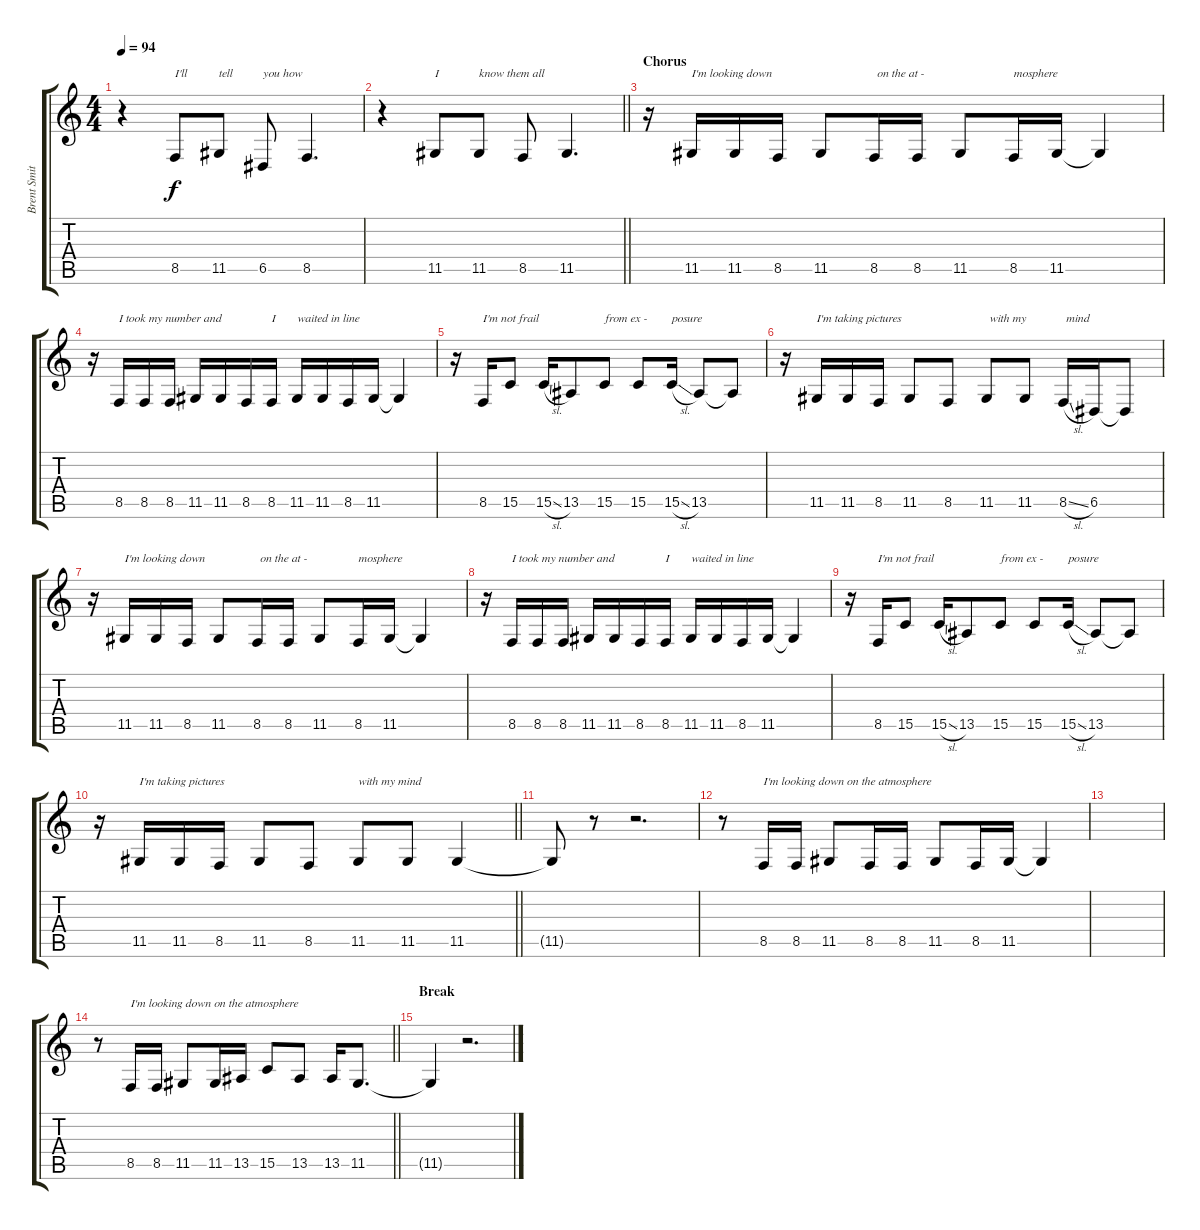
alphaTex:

\track ("Brent Smith" "Brent Smit") {instrument lead2sawtooth}
\staff {score tabs}
\tuning (E4 B3 G3 D3 A2 D2) {hide}
\ts (4 4)
\tempo 94
\clef g2
\ks c
r.4{dy f} 8.5.8{txt "I'll"} 11.5.8{txt "tell"} 6.5.8{txt "you how"} 8.5.4{d} |
\barLineRight lightlight
r.4 11.5.8{txt "I"} 11.5.8{txt "know them all"} 8.5.8 11.5.4{d} |
\section ("" "Chorus")
r.16 11.5.16{txt "I'm looking down"} 11.5.16 8.5.16 11.5.8 8.5.16{txt " on the at -"} 8.5.16 11.5.8 8.5.16{txt "mosphere"} 11.5.16 11.5{t}.4 |
r.16 8.5.16{txt "I took my number and"} 8.5.16 8.5.16 11.5.16 11.5.16 8.5.16 8.5.16{txt "I"} 11.5.16{txt "waited in line"} 11.5.16 8.5.16 11.5.16 11.5{t}.4 |
r.16 8.5.16{txt "I'm not frail "} 15.5.8 15.5{sl}.16 13.5.8 15.5.8{txt "from ex -"} 15.5.8 15.5{sl}.16{txt "posure"} 13.5.8 13.5{t}.8 |
r.16 11.5.16{txt "I'm taking pictures"} 11.5.16 8.5.16 11.5.8 8.5.8 11.5.8{txt " with my"} 11.5.8 8.5{sl}.16{txt " mind"} 6.5.16 6.5{t}.8 |
r.16 11.5.16{txt "I'm looking down"} 11.5.16 8.5.16 11.5.8 8.5.16{txt " on the at -"} 8.5.16 11.5.8 8.5.16{txt "mosphere"} 11.5.16 11.5{t}.4 |
r.16 8.5.16{txt "I took my number and"} 8.5.16 8.5.16 11.5.16 11.5.16 8.5.16 8.5.16{txt "I"} 11.5.16{txt "waited in line"} 11.5.16 8.5.16 11.5.16 11.5{t}.4 |
r.16 8.5.16{txt "I'm not frail "} 15.5.8 15.5{sl}.16 13.5.8 15.5.8{txt "from ex -"} 15.5.8 15.5{sl}.16{txt "posure"} 13.5.8 13.5{t}.8 |
\barLineRight lightlight
r.16 11.5.16{txt "I'm taking pictures"} 11.5.16 8.5.16 11.5.8 8.5.8 11.5.8{txt "with my mind"} 11.5.8 11.5.4 |
\section ("" "")
11.5{t}.8 r.8 r.2{d} |
r.8 8.5.16{txt "I'm looking down on the atmosphere"} 8.5.16 11.5.8 8.5.16 8.5.16 11.5.8 8.5.16 11.5.16 11.5{t}.4 |
|
\barLineRight lightlight
r.8 8.5.16{txt "I'm looking down on the atmosphere"} 8.5.16 11.5.8 11.5.16 13.5.16 15.5.8 13.5.8 13.5.16 11.5.8{d} |
\section ("" "Break")
11.5{t}.4 r.2{d}
